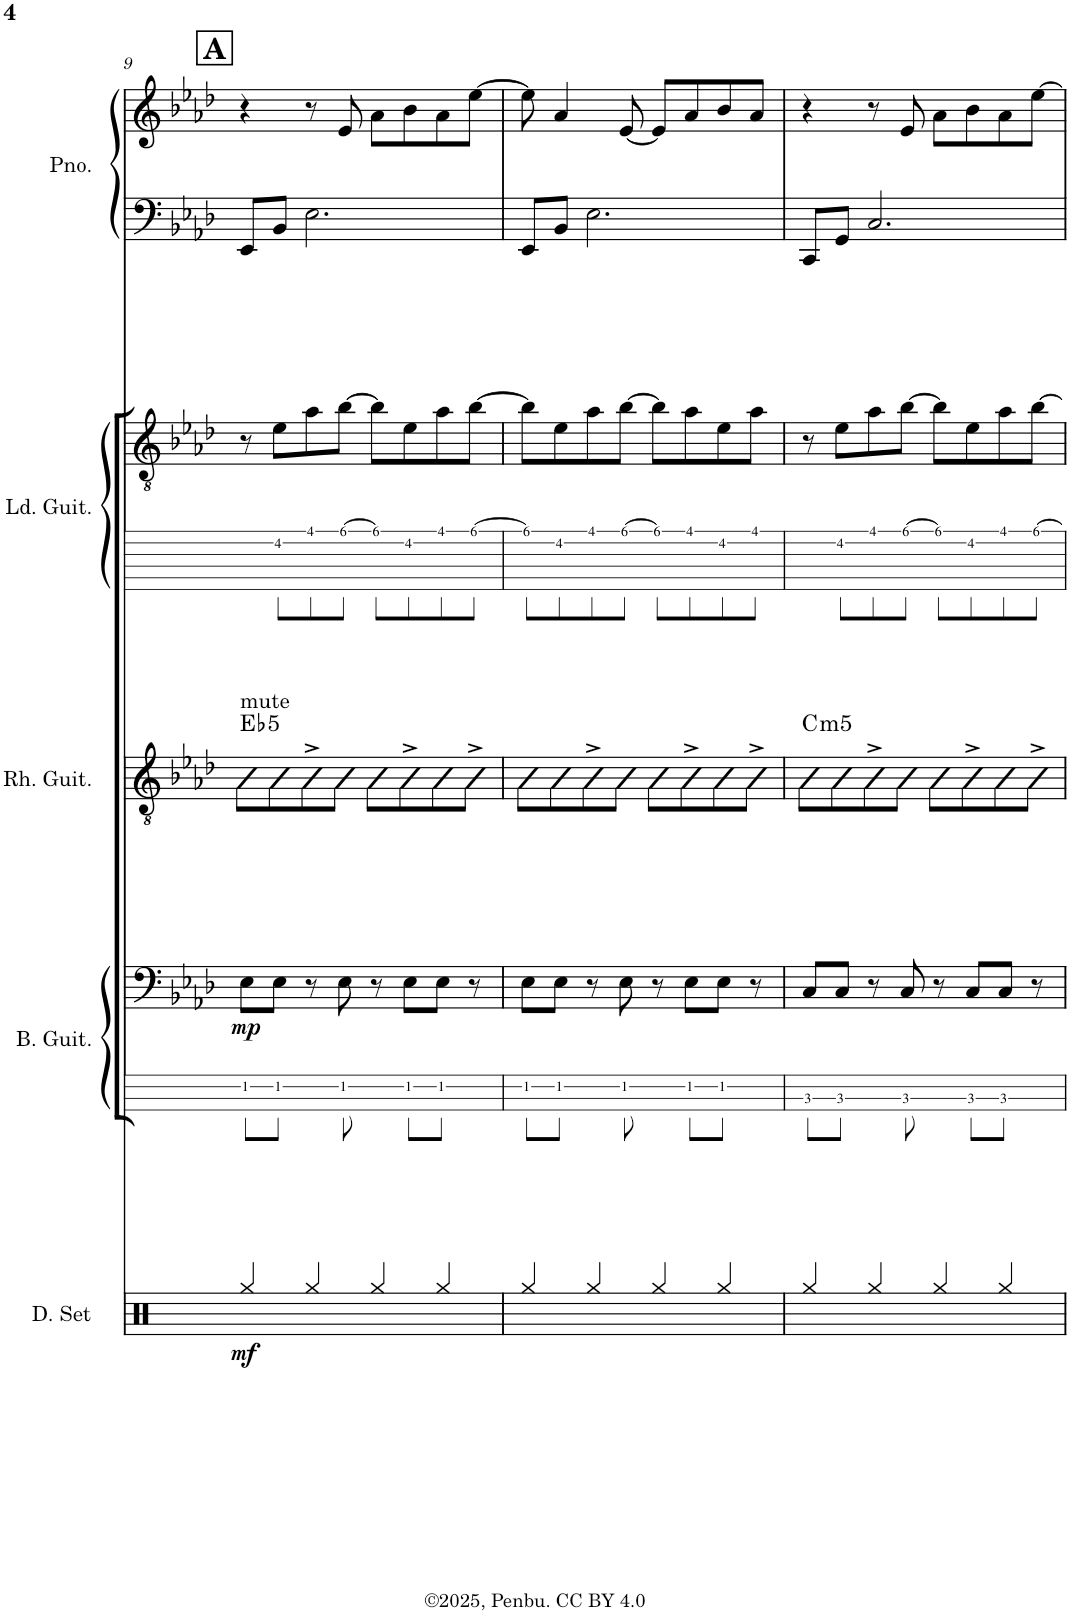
**kern	**dynam	**kern	**kern	**dynam	**kern	**harte	**kern	**kern	**kern	**kern
*part5	*part5	*part4	*part4	*part4	*part3	*part3	*part2	*part2	*part1	*part1
*staff8	*staff8	*staff7	*staff6	*staff6/7	*staff5	*	*staff4	*staff3	*staff2	*staff1
*I"Drumset	*	*I"Bass Guitar	*	*	*I"Rhythm Guitar	*	*I"Lead Guitar	*	*I"Piano	*
*I'D. Set	*	*I'B. Guit.	*	*	*I'Rh. Guit.	*	*I'Ld. Guit.	*	*I'Pno.	*
!!LO:PB:g=z
*clefX	*	*	*clefF4	*	*clefGv2	*	*	*clefGv2	*clefF4	*clefG2
*	*	*Trd7c12	*Trd7c12	*	*	*	*	*	*	*
*k[]	*	*k[b-e-a-d-]	*k[b-e-a-d-]	*	*k[b-e-a-d-]	*	*k[b-e-a-d-]	*k[b-e-a-d-]	*k[b-e-a-d-]	*k[b-e-a-d-]
*M4/4	*	*M4/4	*M4/4	*	*M4/4	*	*M4/4	*M4/4	*M4/4	*M4/4
!!LO:REH:place=s1:a:B:cj:fs=14:t=A
=9	=9	=9	=9	=9	=9	=9	=9	=9	=9	=9
!	!	!	!	!	!LO:TX:a:t=mute	!	!	!	!	!
!	!LO:DY:b	!	!	!LO:DY:b	!	!LO:H:kt=5	!	!	!	!
4Rgg/	mf	8E-\L	8E-\L	mp	8E-\ 8B-\ 8e-\L	Eb:(1,5)	8r	8r	8EE-/L	4r
.	.	8E-\J	8E-\J	.	8E-\ 8B-\ 8e-\	.	8e-\L	8e-\L	8BB-/J	.
4Rgg/	.	8r	8r	.	8E-\^ 8B-\^ 8e-\^	.	8a-\	8a-\	2.E-\	8r
.	.	8E-\	8E-\	.	8E-\ 8B-\ 8e-\J	.	[8b-\J	[8b-\J	.	8e-/
4Rgg/	.	8r	8r	.	8E-\ 8B-\ 8e-\L	.	8b-\L]	8b-\L]	.	8a-\L
.	.	8E-\L	8E-\L	.	8E-\^ 8B-\^ 8e-\^	.	8e-\	8e-\	.	8b-\
4Rgg/	.	8E-\J	8E-\J	.	8E-\ 8B-\ 8e-\	.	8a-\	8a-\	.	8a-\
.	.	8r	8r	.	8E-\^ 8B-\^ 8e-\^J	.	[8b-\J	[8b-\J	.	[8ee-\J
=10	=10	=10	=10	=10	=10	=10	=10	=10	=10	=10
4Rgg/	.	8E-\L	8E-\L	.	8E-\ 8B-\ 8e-\L	.	8b-\L]	8b-\L]	8EE-/L	8ee-\]
.	.	8E-\J	8E-\J	.	8E-\ 8B-\ 8e-\	.	8e-\	8e-\	8BB-/J	4a-/
4Rgg/	.	8r	8r	.	8E-\^ 8B-\^ 8e-\^	.	8a-\	8a-\	2.E-\	.
.	.	8E-\	8E-\	.	8E-\ 8B-\ 8e-\J	.	[8b-\J	[8b-\J	.	[8e-/
4Rgg/	.	8r	8r	.	8E-\ 8B-\ 8e-\L	.	8b-\L]	8b-\L]	.	8e-/L]
.	.	8E-\L	8E-\L	.	8E-\^ 8B-\^ 8e-\^	.	8a-\	8a-\	.	8a-/
4Rgg/	.	8E-\J	8E-\J	.	8E-\ 8B-\ 8e-\	.	8e-\	8e-\	.	8b-/
.	.	8r	8r	.	8E-\^ 8B-\^ 8e-\^J	.	8a-\J	8a-\J	.	8a-/J
=11	=11	=11	=11	=11	=11	=11	=11	=11	=11	=11
!	!	!	!	!	!	!LO:H:kt=m5	!	!	!	!
4Rgg/	.	8C\L	8C/L	.	8C\ 8G\ 8c\L	C:(1,5)	8r	8r	8CC/L	4r
.	.	8C\J	8C/J	.	8C\ 8G\ 8c\	.	8e-\L	8e-\L	8GG/J	.
4Rgg/	.	8r	8r	.	8C\^ 8G\^ 8c\^	.	8a-\	8a-\	2.C/	8r
.	.	8C\	8C/	.	8C\ 8G\ 8c\J	.	[8b-\J	[8b-\J	.	8e-/
4Rgg/	.	8r	8r	.	8C\ 8G\ 8c\L	.	8b-\L]	8b-\L]	.	8a-\L
.	.	8C\L	8C/L	.	8C\^ 8G\^ 8c\^	.	8e-\	8e-\	.	8b-\
4Rgg/	.	8C\J	8C/J	.	8C\ 8G\ 8c\	.	8a-\	8a-\	.	8a-\
.	.	8r	8r	.	8C\^ 8G\^ 8c\^J	.	[8b-\J	[8b-\J	.	[8ee-\J
=	=	=	=	=	=	=	=	=	=	=
*-	*-	*-	*-	*-	*-	*-	*-	*-	*-	*-
